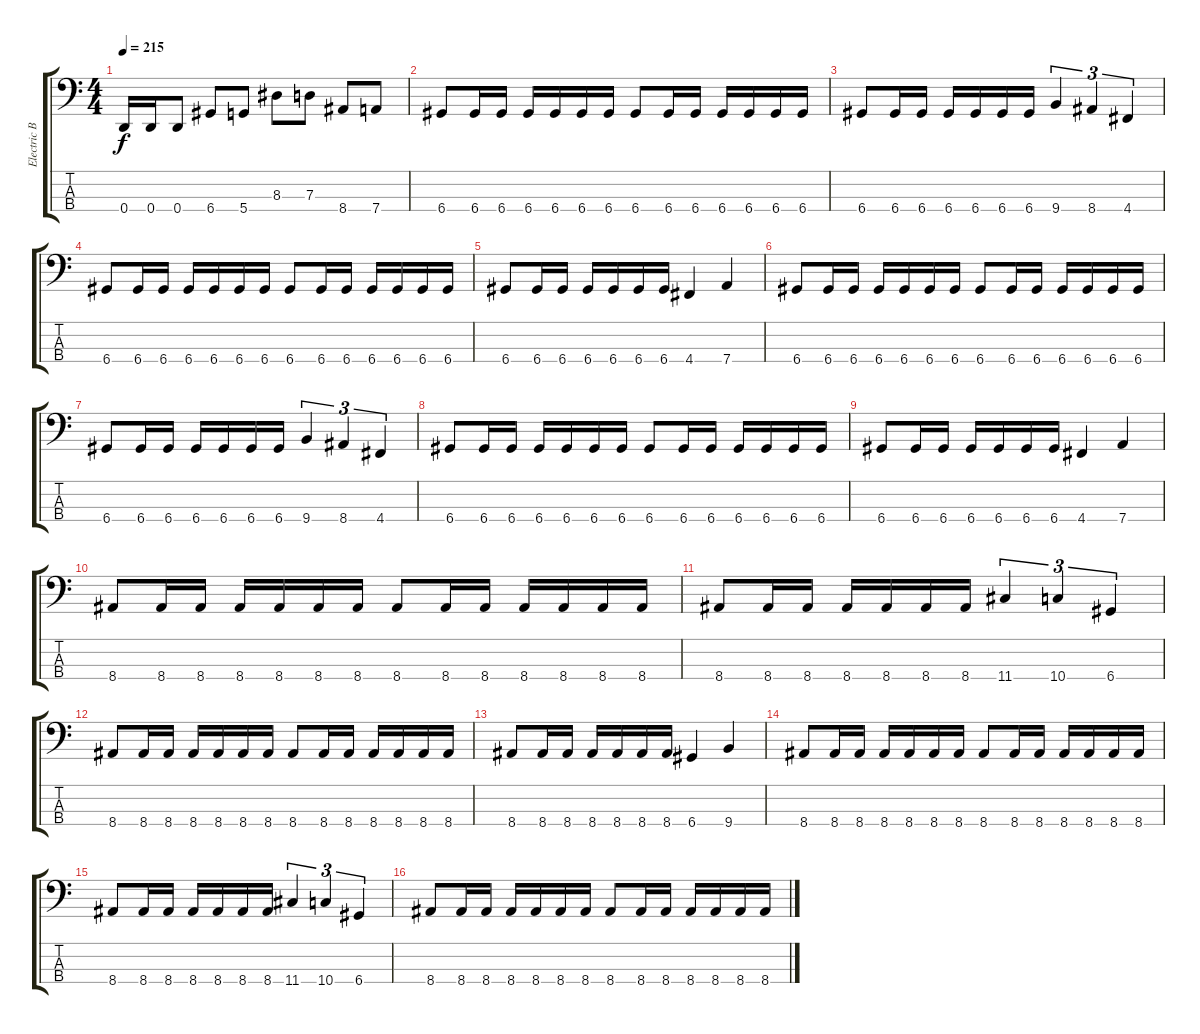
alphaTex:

\track ("Electric Bass" "Electric B") {instrument electricbassfinger}
\staff {score tabs}
\tuning (F2 C2 G1 D1) {hide}
\ts (4 4)
\tempo 215
\clef f4
\ks c
0.4.16{dy f} 0.4.16 0.4.8 6.4.8 5.4.8 8.3.8 7.3.8 8.4.8 7.4.8 |
6.4.8 6.4.16 6.4.16 6.4.16 6.4.16 6.4.16 6.4.16 6.4.8 6.4.16 6.4.16 6.4.16 6.4.16 6.4.16 6.4.16 |
6.4.8 6.4.16 6.4.16 6.4.16 6.4.16 6.4.16 6.4.16 9.4.4{tu (3 2)} 8.4.4{tu (3 2)} 4.4.4{tu (3 2)} |
6.4.8 6.4.16 6.4.16 6.4.16 6.4.16 6.4.16 6.4.16 6.4.8 6.4.16 6.4.16 6.4.16 6.4.16 6.4.16 6.4.16 |
6.4.8 6.4.16 6.4.16 6.4.16 6.4.16 6.4.16 6.4.16 4.4.4 7.4.4 |
6.4.8 6.4.16 6.4.16 6.4.16 6.4.16 6.4.16 6.4.16 6.4.8 6.4.16 6.4.16 6.4.16 6.4.16 6.4.16 6.4.16 |
6.4.8 6.4.16 6.4.16 6.4.16 6.4.16 6.4.16 6.4.16 9.4.4{tu (3 2)} 8.4.4{tu (3 2)} 4.4.4{tu (3 2)} |
6.4.8 6.4.16 6.4.16 6.4.16 6.4.16 6.4.16 6.4.16 6.4.8 6.4.16 6.4.16 6.4.16 6.4.16 6.4.16 6.4.16 |
6.4.8 6.4.16 6.4.16 6.4.16 6.4.16 6.4.16 6.4.16 4.4.4 7.4.4 |
8.4.8 8.4.16 8.4.16 8.4.16 8.4.16 8.4.16 8.4.16 8.4.8 8.4.16 8.4.16 8.4.16 8.4.16 8.4.16 8.4.16 |
8.4.8 8.4.16 8.4.16 8.4.16 8.4.16 8.4.16 8.4.16 11.4.4{tu (3 2)} 10.4.4{tu (3 2)} 6.4.4{tu (3 2)} |
8.4.8 8.4.16 8.4.16 8.4.16 8.4.16 8.4.16 8.4.16 8.4.8 8.4.16 8.4.16 8.4.16 8.4.16 8.4.16 8.4.16 |
8.4.8 8.4.16 8.4.16 8.4.16 8.4.16 8.4.16 8.4.16 6.4.4 9.4.4 |
8.4.8 8.4.16 8.4.16 8.4.16 8.4.16 8.4.16 8.4.16 8.4.8 8.4.16 8.4.16 8.4.16 8.4.16 8.4.16 8.4.16 |
8.4.8 8.4.16 8.4.16 8.4.16 8.4.16 8.4.16 8.4.16 11.4.4{tu (3 2)} 10.4.4{tu (3 2)} 6.4.4{tu (3 2)} |
8.4.8 8.4.16 8.4.16 8.4.16 8.4.16 8.4.16 8.4.16 8.4.8 8.4.16 8.4.16 8.4.16 8.4.16 8.4.16 8.4.16
